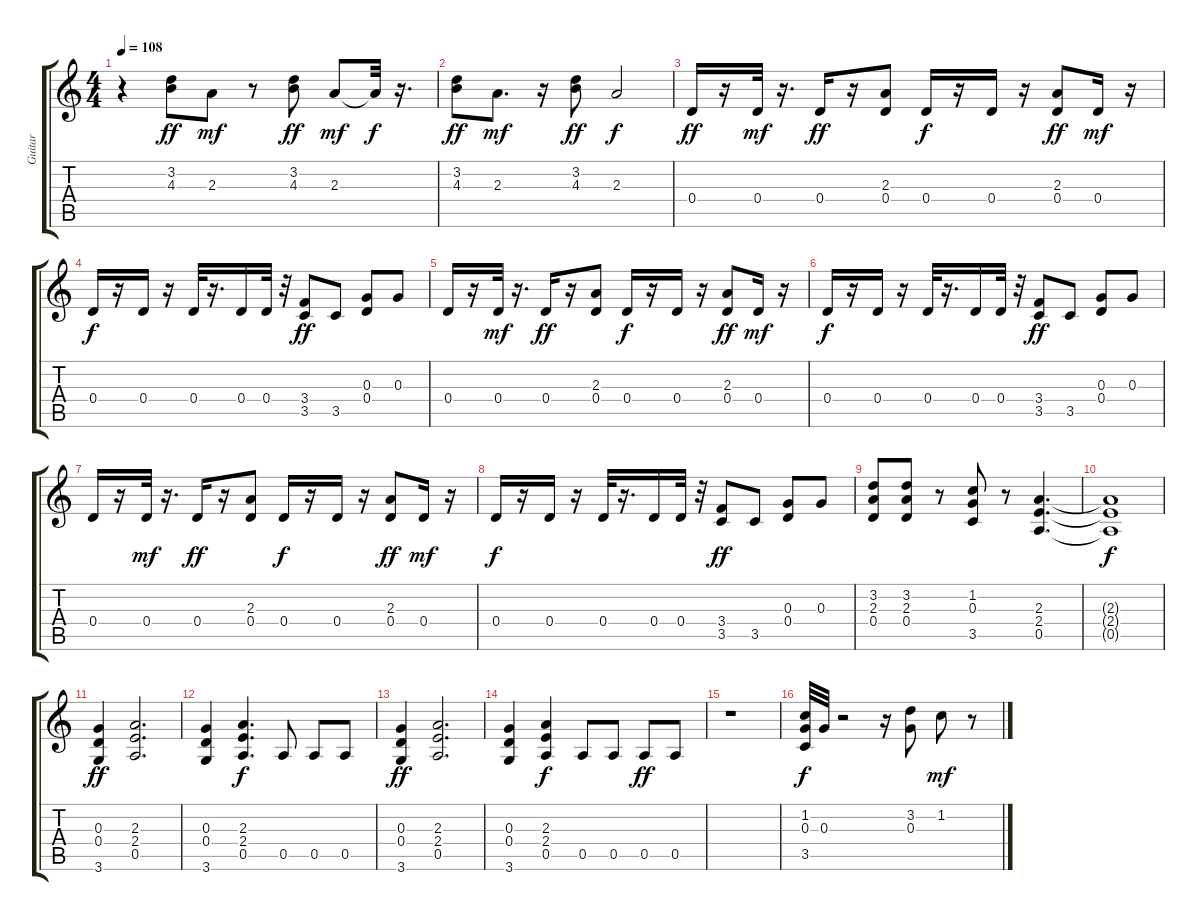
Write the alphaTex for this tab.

\track ("Guitar" "Guitar") {instrument distortionguitar}
\staff {score tabs}
\tuning (E4 B3 G3 D3 A2 E2) {hide}
\ts (4 4)
\tempo 108
\clef g2
\ks c
r.4{dy mf} (3.2 4.3).8{dy ff} 2.3.8{dy mf} r.8 (3.2 4.3).8{dy ff} 2.3.8{dy mf} 2.3{t}.32{dy f} r.16{d} |
(3.2 4.3).8{dy ff} 2.3.8{d dy mf} r.16 (3.2 4.3).8{dy ff} 2.3.2{dy f} |
0.4.16{dy ff} r.16 0.4.32{dy mf} r.16{d} 0.4.16{dy ff} r.16 (2.3 0.4).8 0.4.16{dy f} r.16 0.4.16 r.16 (2.3 0.4).8{dy ff} 0.4.16{dy mf} r.16 |
0.4.16{dy f} r.16 0.4.16 r.16 0.4.32 r.16{d} 0.4.16 0.4.32 r.32 (3.4 3.5).8{dy ff} 3.5.8 (0.3 0.4).8 0.3.8 |
0.4.16 r.16 0.4.32{dy mf} r.16{d} 0.4.16{dy ff} r.16 (2.3 0.4).8 0.4.16{dy f} r.16 0.4.16 r.16 (2.3 0.4).8{dy ff} 0.4.16{dy mf} r.16 |
0.4.16{dy f} r.16 0.4.16 r.16 0.4.32 r.16{d} 0.4.16 0.4.32 r.32 (3.4 3.5).8{dy ff} 3.5.8 (0.3 0.4).8 0.3.8 |
0.4.16 r.16 0.4.32{dy mf} r.16{d} 0.4.16{dy ff} r.16 (2.3 0.4).8 0.4.16{dy f} r.16 0.4.16 r.16 (2.3 0.4).8{dy ff} 0.4.16{dy mf} r.16 |
0.4.16{dy f} r.16 0.4.16 r.16 0.4.32 r.16{d} 0.4.16 0.4.32 r.32 (3.4 3.5).8{dy ff} 3.5.8 (0.3 0.4).8 0.3.8 |
(3.2 2.3 0.4).8 (3.2 2.3 0.4).8 r.8 (1.2 0.3 3.5).8 r.8 (2.3 2.4 0.5).4{d} |
(2.3{t} 2.4{t} 0.5{t}).1{dy f} |
(0.3 0.4 3.6).4{dy ff} (2.3 2.4 0.5).2{d} |
(0.3 0.4 3.6).4 (2.3 2.4 0.5).4{d dy f} 0.5.8 0.5.8 0.5.8 |
(0.3 0.4 3.6).4{dy ff} (2.3 2.4 0.5).2{d} |
(0.3 0.4 3.6).4 (2.3 2.4 0.5).4{dy f} 0.5.8 0.5.8 0.5.8{dy ff} 0.5.8 |
r.1 |
(1.2 0.3 3.5).32{dy f} 0.3.32 r.2 r.16 (3.2 0.3).8 1.2.8{dy mf} r.8
